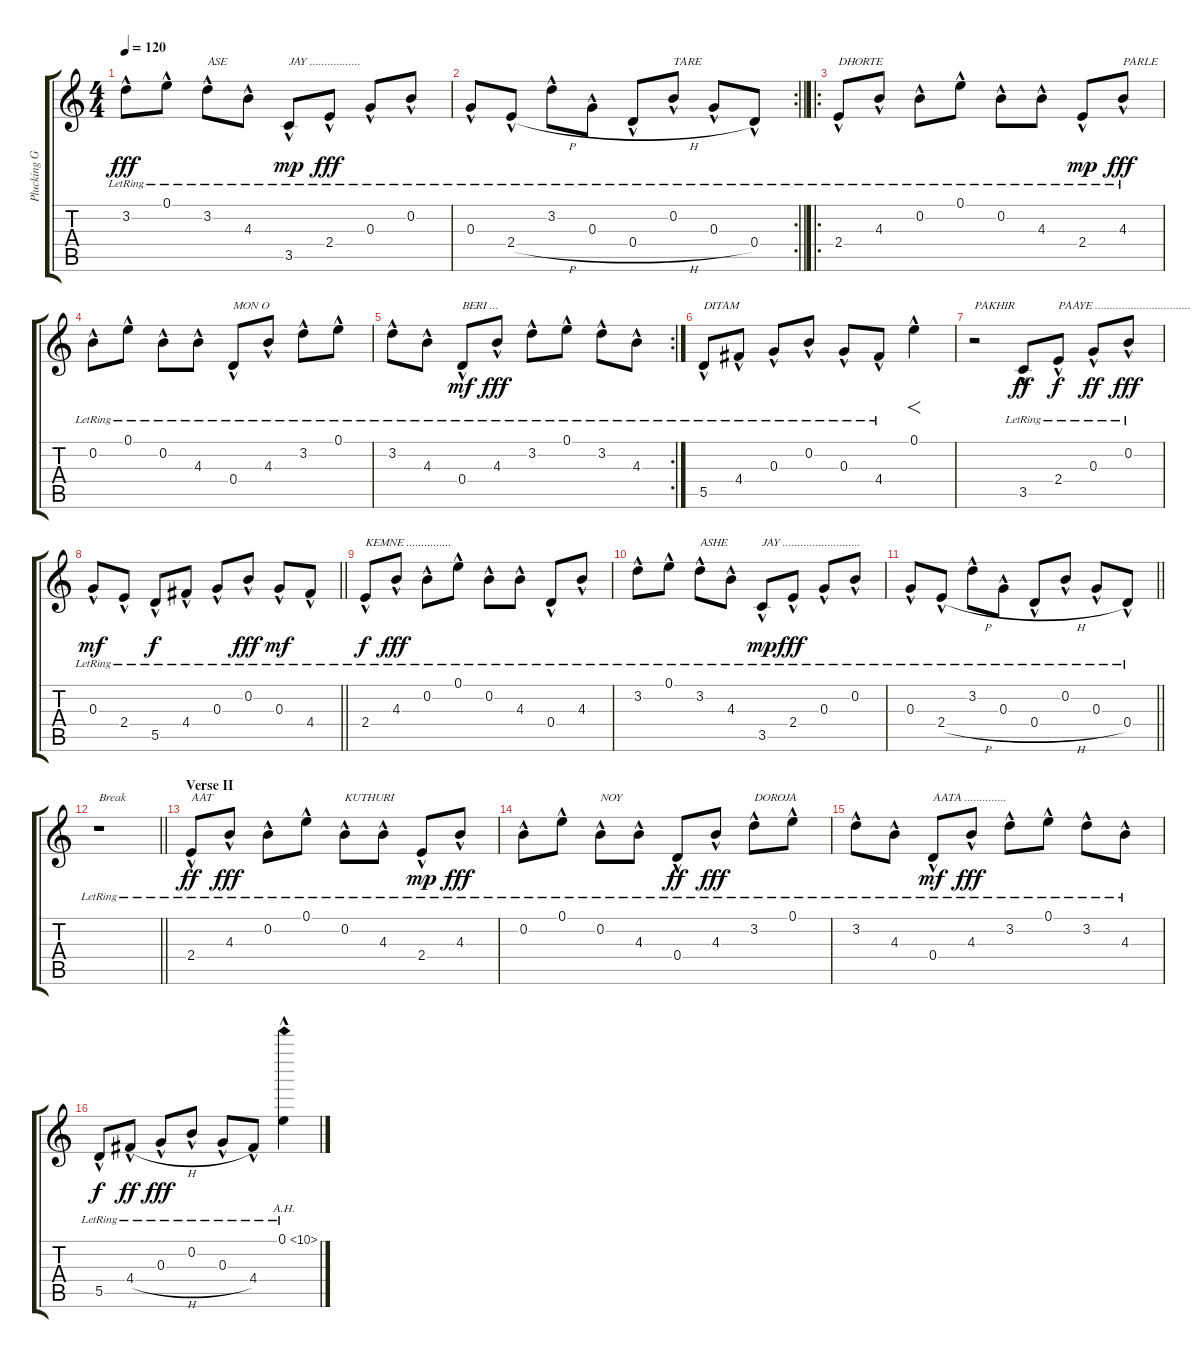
\track ("Plucking Guitar" "Plucking G") {instrument acousticguitarsteel}
\staff {score tabs}
\tuning (E4 B3 G3 D3 A2 E2) {hide}
\ts (4 4)
\tempo 120
\clef g2
\ks c
3.2{hac lr}.8{dy fff} 0.1{hac lr}.8 3.2{hac lr}.8{txt "ASE"} 4.3{hac lr}.8 3.5{hac lr}.8{txt "JAY ................." dy mp} 2.4{hac lr}.8{dy fff} 0.3{hac lr}.8 0.2{hac lr}.8 |
\rc 2
\barLineRight lightlight
0.3{hac lr}.8 2.4{h hac lr}.8 3.2{hac lr}.8 0.3{hac lr}.8 0.4{h hac lr}.8 0.2{hac lr}.8{txt "TARE"} 0.3{hac lr}.8 0.4{hac lr}.8 |
\ro
2.4{hac lr}.8{txt "DHORTE"} 4.3{hac lr}.8 0.2{hac lr}.8 0.1{hac lr}.8 0.2{hac lr}.8 4.3{hac lr}.8 2.4{hac lr}.8{dy mp} 4.3{hac lr}.8{txt "PARLE" dy fff} |
0.2{hac lr}.8 0.1{hac lr}.8 0.2{hac lr}.8 4.3{hac lr}.8 0.4{hac lr}.8{txt "MON O "} 4.3{hac lr}.8 3.2{hac lr}.8 0.1{hac lr}.8 |
\rc 2
3.2{hac lr}.8 4.3{hac lr}.8 0.4{hac lr}.8{txt "BERI ..." dy mf} 4.3{hac lr}.8{dy fff} 3.2{hac lr}.8 0.1{hac lr}.8 3.2{hac lr}.8 4.3{hac lr}.8 |
5.5{hac lr}.8{txt "DITAM"} 4.4{hac lr}.8 0.3{hac lr}.8 0.2{hac lr}.8 0.3{hac lr}.8 4.4{hac lr}.8 0.1{hac}.4{f} |
r.2{txt "PAKHIR"} 3.5{hac lr}.8{dy ff} 2.4{hac lr}.8{txt "PAAYE ................................" dy f} 0.3{hac lr}.8{dy ff} 0.2{hac lr}.8{dy fff} |
\barLineRight lightlight
0.3{hac lr}.8{dy mf} 2.4{hac lr}.8 5.5{hac lr}.8{dy f} 4.4{hac lr}.8 0.3{hac lr}.8 0.2{hac lr}.8{dy fff} 0.3{hac lr}.8{dy mf} 4.4{hac lr}.8 |
2.4{hac lr}.8{txt "KEMNE ..............." dy f} 4.3{hac lr}.8{dy fff} 0.2{hac lr}.8 0.1{hac lr}.8 0.2{hac lr}.8 4.3{hac lr}.8 0.4{hac lr}.8 4.3{hac lr}.8 |
3.2{hac lr}.8 0.1{hac lr}.8 3.2{hac lr}.8{txt "ASHE"} 4.3{hac lr}.8 3.5{hac lr}.8{txt "JAY .........................." dy mp} 2.4{hac lr}.8{dy fff} 0.3{hac lr}.8 0.2{hac lr}.8 |
\barLineRight lightlight
0.3{hac lr}.8 2.4{h hac lr}.8 3.2{hac lr}.8 0.3{hac lr}.8 0.4{h hac lr}.8 0.2{hac lr}.8 0.3{hac lr}.8 0.4{hac lr}.8 |
\section ("" "")
\barLineRight lightlight
r.1{txt "Break"} |
\section ("" "Verse II")
2.4{hac lr}.8{txt "AAT " dy ff} 4.3{hac lr}.8{dy fff} 0.2{hac lr}.8 0.1{hac lr}.8 0.2{hac lr}.8{txt "KUTHURI"} 4.3{hac lr}.8 2.4{hac lr}.8{dy mp} 4.3{hac lr}.8{dy fff} |
0.2{hac lr}.8 0.1{hac lr}.8 0.2{hac lr}.8{txt "NOY"} 4.3{hac lr}.8 0.4{hac lr}.8{dy ff} 4.3{hac lr}.8{dy fff} 3.2{hac lr}.8{txt "DOROJA"} 0.1{hac lr}.8 |
3.2{hac lr}.8 4.3{hac lr}.8 0.4{hac lr}.8{txt "AATA .............." dy mf} 4.3{hac lr}.8{dy fff} 3.2{hac lr}.8 0.1{hac lr}.8 3.2{hac lr}.8 4.3{hac lr}.8 |
5.5{hac lr}.8{dy f} 4.4{h hac lr}.8{dy ff} 0.3{hac lr}.8{dy fff} 0.2{h hac lr}.8 0.3{hac lr}.8 4.4{hac lr}.8 0.1{ah 10 hac lr}.4
